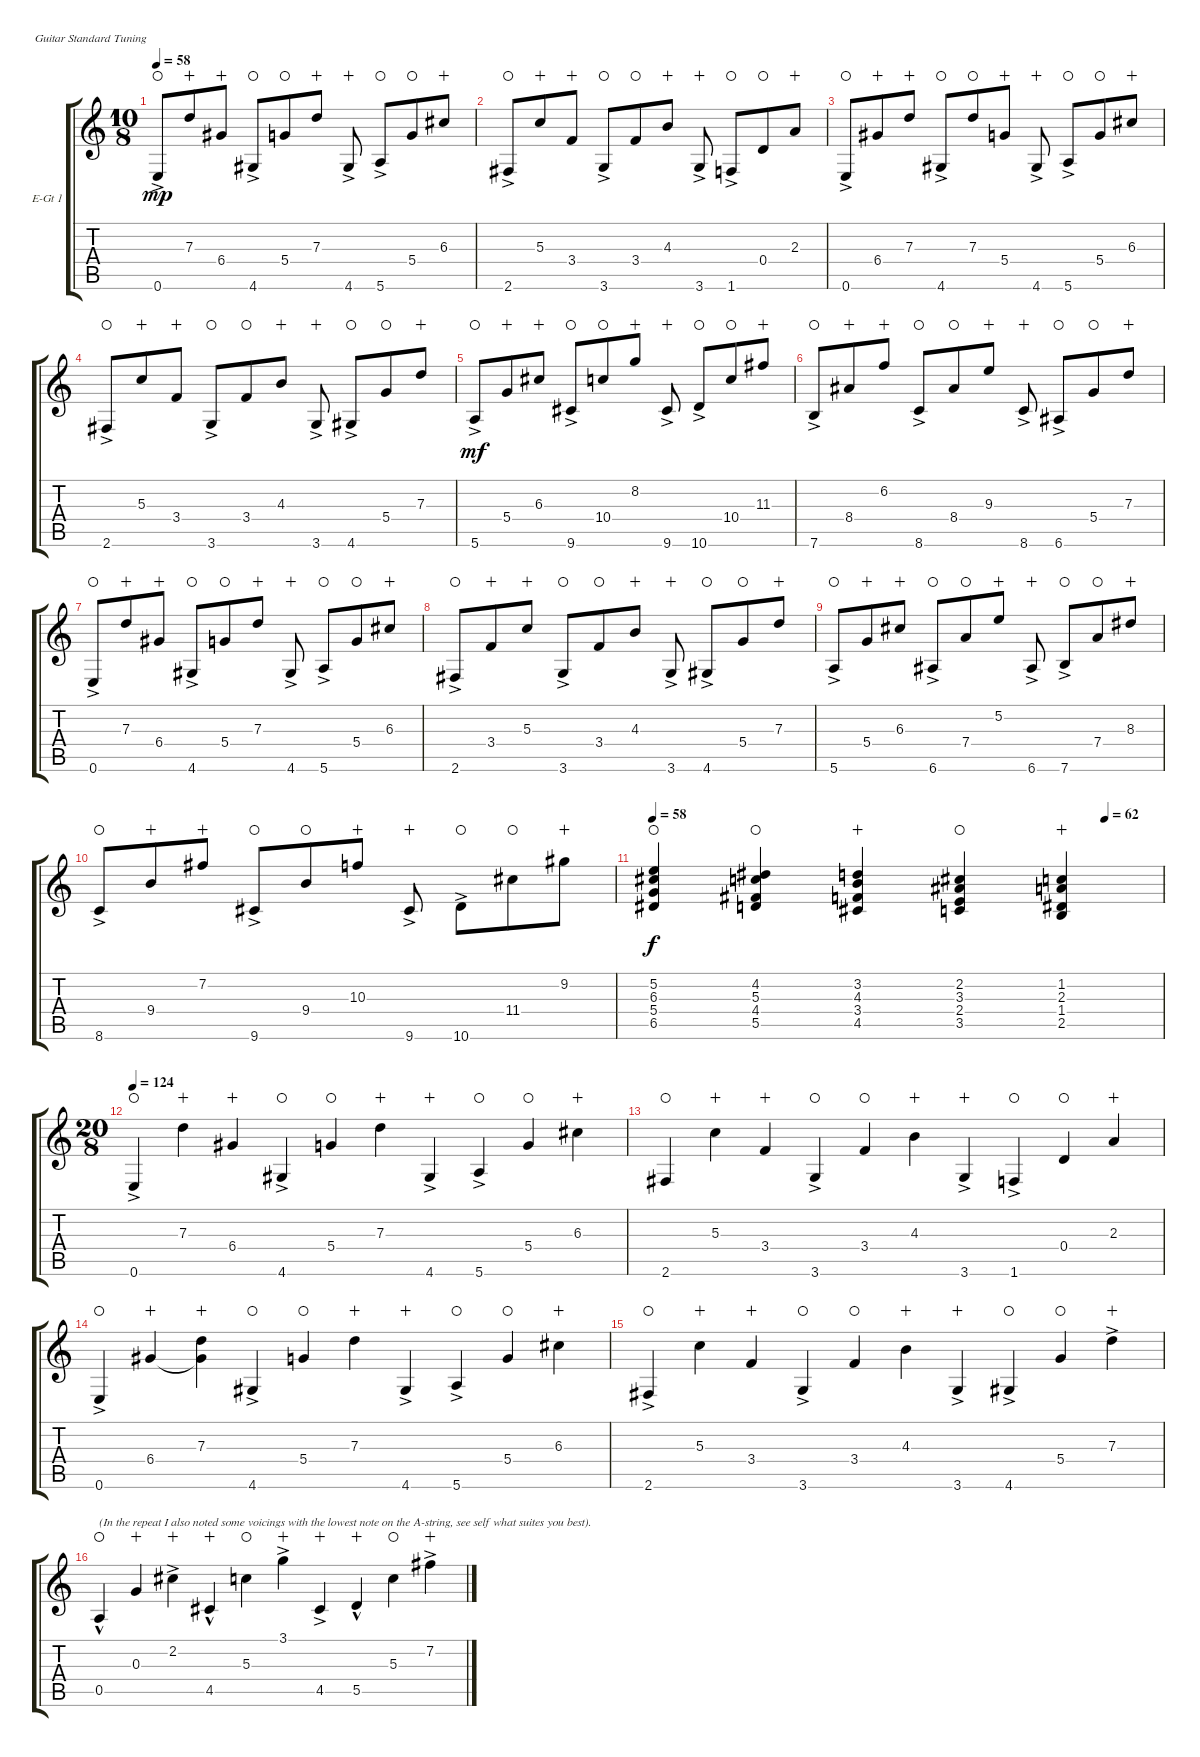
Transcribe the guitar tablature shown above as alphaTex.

\bracketExtendMode groupsimilarinstruments
\firstSystemTrackNameOrientation horizontal
\otherSystemsTrackNameOrientation horizontal
\track ("E-Guitar 1 (wah)" "E-Gt 1") {instrument electricguitarclean}
\staff {score tabs}
\tuning (E4 B3 G3 D3 A2 E2)
\ts (10 8)
\beaming (8 3 3 1 3)
\tempo 58
\clef g2
\ks c
0.6{ac}.8{dy mp instrument electricguitarclean waho} 7.3.8{wahc} 6.4.8{wahc} 4.6{ac}.8{waho} 5.4.8{waho} 7.3.8{wahc} 4.6{ac}.8{wahc} 5.6{ac}.8{waho} 5.4.8{waho} 6.3.8{wahc} |
2.6{ac}.8{waho} 5.3.8{wahc} 3.4.8{wahc} 3.6{ac}.8{waho} 3.4.8{waho} 4.3.8{wahc} 3.6{ac}.8{wahc} 1.6{ac}.8{waho} 0.4.8{waho} 2.3.8{wahc} |
0.6{ac}.8{waho} 6.4.8{wahc} 7.3.8{wahc} 4.6{ac}.8{waho} 7.3.8{waho} 5.4.8{wahc} 4.6{ac}.8{wahc} 5.6{ac}.8{waho} 5.4.8{waho} 6.3.8{wahc} |
2.6{ac}.8{waho} 5.3.8{wahc} 3.4.8{wahc} 3.6{ac}.8{waho} 3.4.8{waho} 4.3.8{wahc} 3.6{ac}.8{wahc} 4.6{ac}.8{waho} 5.4.8{waho} 7.3.8{wahc} |
5.6{ac}.8{dy mf waho} 5.4.8{wahc} 6.3.8{wahc} 9.6{ac}.8{waho} 10.4.8{waho} 8.2.8{wahc} 9.6{ac}.8{wahc} 10.6{ac}.8{waho} 10.4.8{waho} 11.3.8{wahc} |
7.6{ac}.8{waho} 8.4.8{wahc} 6.2.8{wahc} 8.6{ac}.8{waho} 8.4.8{waho} 9.3.8{wahc} 8.6{ac}.8{wahc} 6.6{ac}.8{waho} 5.4.8{waho} 7.3.8{wahc} |
0.6{ac}.8{waho} 7.3.8{wahc} 6.4.8{wahc} 4.6{ac}.8{waho} 5.4.8{waho} 7.3.8{wahc} 4.6{ac}.8{wahc} 5.6{ac}.8{waho} 5.4.8{waho} 6.3.8{wahc} |
2.6{ac}.8{waho} 3.4.8{wahc} 5.3.8{wahc} 3.6{ac}.8{waho} 3.4.8{waho} 4.3.8{wahc} 3.6{ac}.8{wahc} 4.6{ac}.8{waho} 5.4.8{waho} 7.3.8{wahc} |
5.6{ac}.8{waho} 5.4.8{wahc} 6.3.8{wahc} 6.6{ac}.8{waho} 7.4.8{waho} 5.2.8{wahc} 6.6{ac}.8{wahc} 7.6{ac}.8{waho} 7.4.8{waho} 8.3.8{wahc} |
8.6{ac}.8{waho} 9.4.8{wahc} 7.2.8{wahc} 9.6{ac}.8{waho} 9.4.8{waho} 10.3.8{wahc} 9.6{ac}.8{wahc} 10.6{ac}.8{waho} 11.4.8{waho} 9.2.8{wahc} |
\beaming (8 3 3 3 3 3 3 2)
\tempo 58
\tempo (62 0.887324)
(6.5 5.4 6.3 5.2).4{dy f waho} (4.2 5.3 4.4 5.5).4{waho} (4.5 3.4 4.3 3.2).4{wahc} (2.2 2.4 3.5 3.3).4{waho} (2.5 1.4 2.3 1.2).4{wahc} |
\ts (20 8)
\beaming (8 3 3 3 3 3 3 2)
\tempo 124
0.6{ac}.4{waho} 7.3.4{wahc} 6.4.4{wahc} 4.6{ac}.4{waho} 5.4.4{waho} 7.3.4{wahc} 4.6{ac}.4{wahc} 5.6{ac}.4{waho} 5.4.4{waho} 6.3.4{wahc} |
2.6.4{waho} 5.3.4{wahc} 3.4.4{wahc} 3.6{ac}.4{waho} 3.4.4{waho} 4.3.4{wahc} 3.6{ac}.4{wahc} 1.6{ac}.4{waho} 0.4.4{waho} 2.3.4{wahc} |
0.6{ac}.4{waho} 6.4.4{wahc} (7.3 6.4{t}).4{wahc} 4.6{ac}.4{waho} 5.4.4{waho} 7.3.4{wahc} 4.6{ac}.4{wahc} 5.6{ac}.4{waho} 5.4.4{waho} 6.3.4{wahc} |
2.6{ac}.4{waho} 5.3.4{wahc} 3.4.4{wahc} 3.6{ac}.4{waho} 3.4.4{waho} 4.3.4{wahc} 3.6{ac}.4{wahc} 4.6{ac}.4{waho} 5.4.4{waho} 7.3{ac}.4{wahc} |
0.5{hac}.4{txt "(In the repeat I also noted some voicings with the lowest note on the A-string, see self what suites you best)." waho} 0.3.4{wahc} 2.2{ac}.4{wahc} 4.5{hac}.4{wahc} 5.3.4{waho} 3.1{ac}.4{wahc} 4.5{ac}.4{wahc} 5.5{hac}.4{wahc} 5.3.4{waho} 7.2{ac}.4{wahc}
